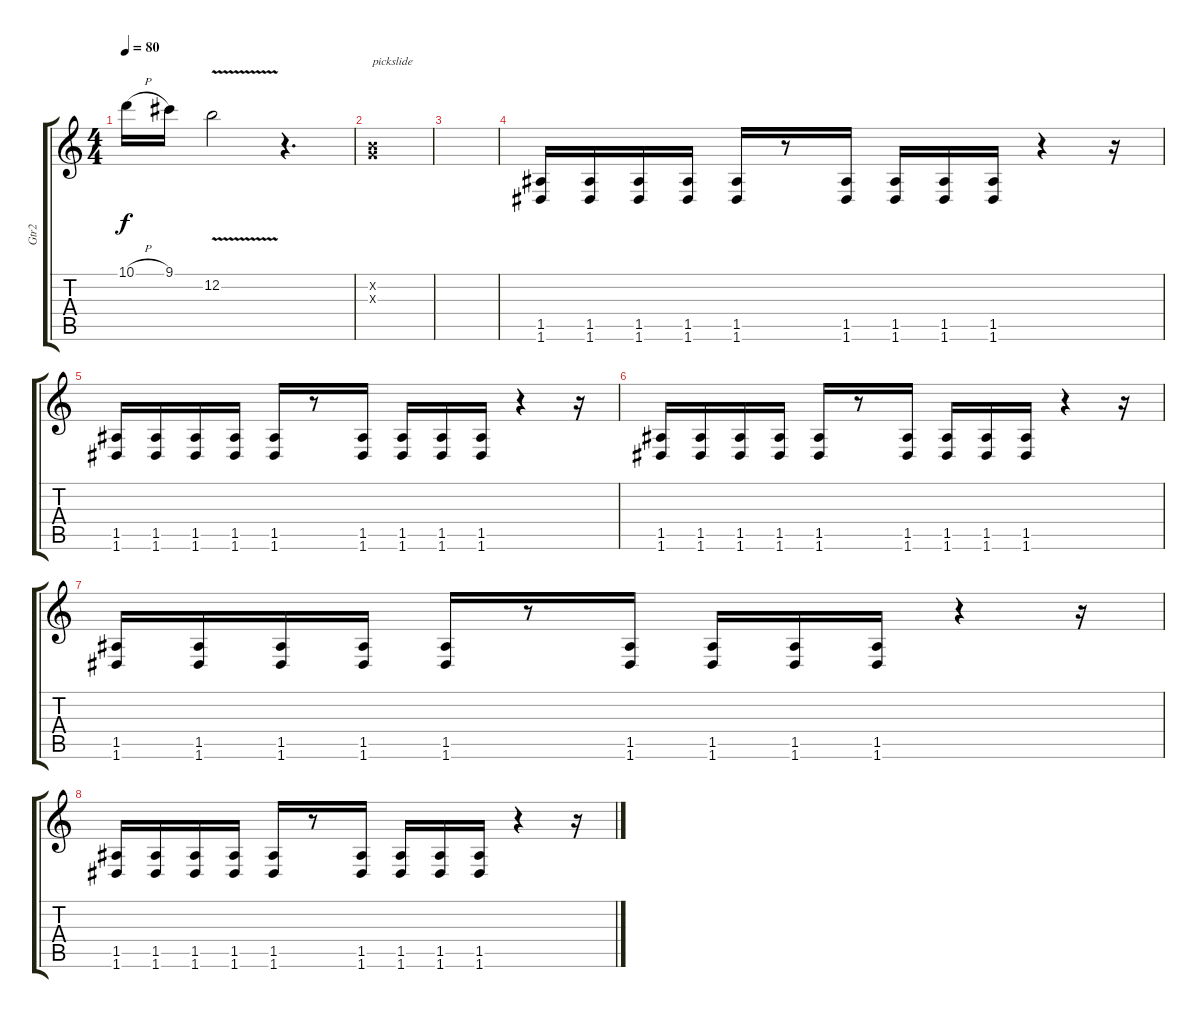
\track ("Gtr2" "Gtr2") {instrument overdrivenguitar}
\staff {score tabs}
\tuning (E4 B3 G3 D3 A2 D2) {hide}
\ts (4 4)
\tempo 80
\clef g2
\ks c
10.1{h}.16{dy f} 9.1.16 12.2{v}.2 r.4{d} |
(0.2{x} 0.3{x}).1{txt "pickslide"} |
|
(1.5 1.6).16 (1.5 1.6).16 (1.5 1.6).16 (1.5 1.6).16 (1.5 1.6).16 r.8 (1.5 1.6).16 (1.5 1.6).16 (1.5 1.6).16 (1.5 1.6).16 r.4 r.16 |
(1.5 1.6).16 (1.5 1.6).16 (1.5 1.6).16 (1.5 1.6).16 (1.5 1.6).16 r.8 (1.5 1.6).16 (1.5 1.6).16 (1.5 1.6).16 (1.5 1.6).16 r.4 r.16 |
(1.5 1.6).16 (1.5 1.6).16 (1.5 1.6).16 (1.5 1.6).16 (1.5 1.6).16 r.8 (1.5 1.6).16 (1.5 1.6).16 (1.5 1.6).16 (1.5 1.6).16 r.4 r.16 |
(1.5 1.6).16 (1.5 1.6).16 (1.5 1.6).16 (1.5 1.6).16 (1.5 1.6).16 r.8 (1.5 1.6).16 (1.5 1.6).16 (1.5 1.6).16 (1.5 1.6).16 r.4 r.16 |
(1.5 1.6).16 (1.5 1.6).16 (1.5 1.6).16 (1.5 1.6).16 (1.5 1.6).16 r.8 (1.5 1.6).16 (1.5 1.6).16 (1.5 1.6).16 (1.5 1.6).16 r.4 r.16
